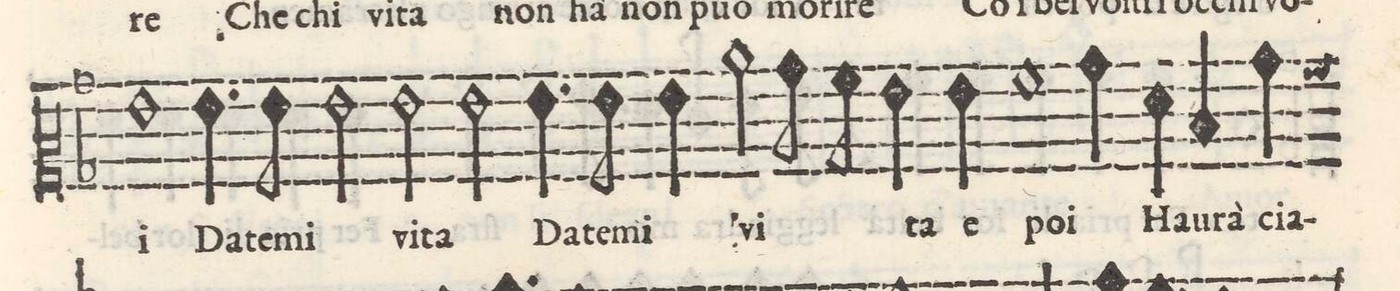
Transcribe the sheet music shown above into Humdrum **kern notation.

**kern	**text
*I"ALTO	*
*clefC2	*
*k[b-]	*
*M2/1	*
1g	-i
4.g\	Da-
8g\	-te-
2g\	-mi
=15-	=15-
2g\	vi-
2g\	-ta
4.g\	Da-
8g\	-te-
4g\	-mi
2cc\	vi-
=16-	=16-
8b-\	.
8a\	.
4g\	-ta
4g\	e
1a	po-
=17-	=17-
4b-\	-i
4f\	Hau-
4d/	-rà
4b-\	cia-
*-	*-
